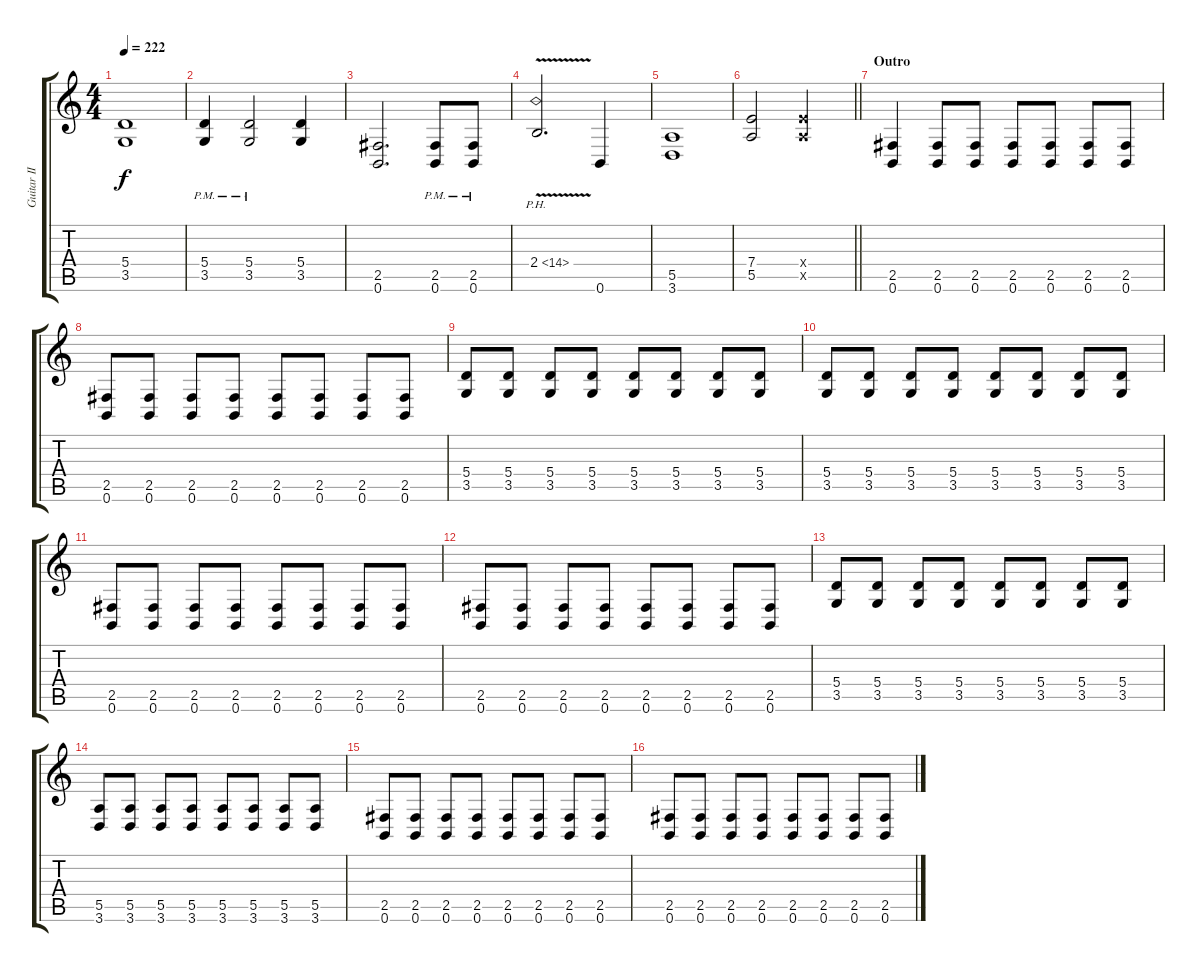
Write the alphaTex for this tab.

\track ("Guitar II" "Guitar II") {instrument distortionguitar}
\staff {score tabs}
\tuning (B3 Gb3 D3 A2 E2 B1) {hide}
\ts (4 4)
\tempo 222
\clef g2
\ks c
(5.4 3.5).1{dy f} |
(5.4{pm} 3.5{pm}).4 (5.4{pm} 3.5{pm}).2 (5.4 3.5).4 |
(2.5 0.6).2{d} (2.5{pm} 0.6{pm}).8 (2.5{pm} 0.6{pm}).8 |
2.4{ph 12 v}.2{d} 0.6.4 |
(5.5 3.6).1 |
\barLineRight lightlight
(7.4 5.5).2 (7.4{x} 5.5{x}).2 |
\section ("" "Outro")
(2.5 0.6).4 (2.5 0.6).8 (2.5 0.6).8 (2.5 0.6).8 (2.5 0.6).8 (2.5 0.6).8 (2.5 0.6).8 |
(2.5 0.6).8 (2.5 0.6).8 (2.5 0.6).8 (2.5 0.6).8 (2.5 0.6).8 (2.5 0.6).8 (2.5 0.6).8 (2.5 0.6).8 |
(5.4 3.5).8 (5.4 3.5).8 (5.4 3.5).8 (5.4 3.5).8 (5.4 3.5).8 (5.4 3.5).8 (5.4 3.5).8 (5.4 3.5).8 |
(5.4 3.5).8 (5.4 3.5).8 (5.4 3.5).8 (5.4 3.5).8 (5.4 3.5).8 (5.4 3.5).8 (5.4 3.5).8 (5.4 3.5).8 |
(2.5 0.6).8 (2.5 0.6).8 (2.5 0.6).8 (2.5 0.6).8 (2.5 0.6).8 (2.5 0.6).8 (2.5 0.6).8 (2.5 0.6).8 |
(2.5 0.6).8 (2.5 0.6).8 (2.5 0.6).8 (2.5 0.6).8 (2.5 0.6).8 (2.5 0.6).8 (2.5 0.6).8 (2.5 0.6).8 |
(5.4 3.5).8 (5.4 3.5).8 (5.4 3.5).8 (5.4 3.5).8 (5.4 3.5).8 (5.4 3.5).8 (5.4 3.5).8 (5.4 3.5).8 |
(5.5 3.6).8 (5.5 3.6).8 (5.5 3.6).8 (5.5 3.6).8 (5.5 3.6).8 (5.5 3.6).8 (5.5 3.6).8 (5.5 3.6).8 |
(2.5 0.6).8 (2.5 0.6).8 (2.5 0.6).8 (2.5 0.6).8 (2.5 0.6).8 (2.5 0.6).8 (2.5 0.6).8 (2.5 0.6).8 |
(2.5 0.6).8 (2.5 0.6).8 (2.5 0.6).8 (2.5 0.6).8 (2.5 0.6).8 (2.5 0.6).8 (2.5 0.6).8 (2.5 0.6).8
